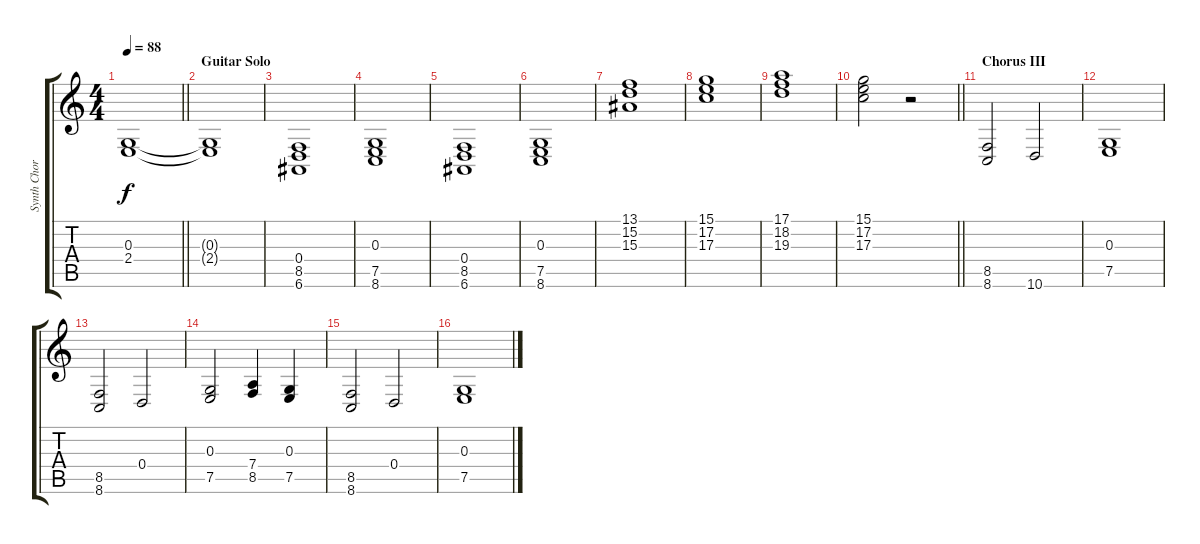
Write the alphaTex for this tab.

\track ("Synth Chords: Peter Wolf" "Synth Chor") {instrument stringensemble2}
\staff {score tabs}
\tuning (E4 B3 G3 D3 A2 E2) {hide}
\ts (4 4)
\tempo 88
\clef g2
\barLineRight lightlight
\ks c
(0.3 2.4).1{dy f} |
\section ("" "Guitar Solo")
(0.3{t} 2.4{t}).1 |
(0.4 8.5 6.6).1 |
(0.3 7.5 8.6).1 |
(0.4 8.5 6.6).1 |
(0.3 7.5 8.6).1 |
(13.1 15.2 15.3).1 |
(15.1 17.2 17.3).1 |
(17.1 18.2 19.3).1 |
\barLineRight lightlight
(15.1 17.2 17.3).2 r.2 |
\section ("" "Chorus III")
(8.5 8.6).2 10.6.2 |
(0.3 7.5).1 |
(8.5 8.6).2 0.4.2 |
(0.3 7.5).2 (7.4 8.5).4 (0.3 7.5).4 |
(8.5 8.6).2 0.4.2 |
(0.3 7.5).1
